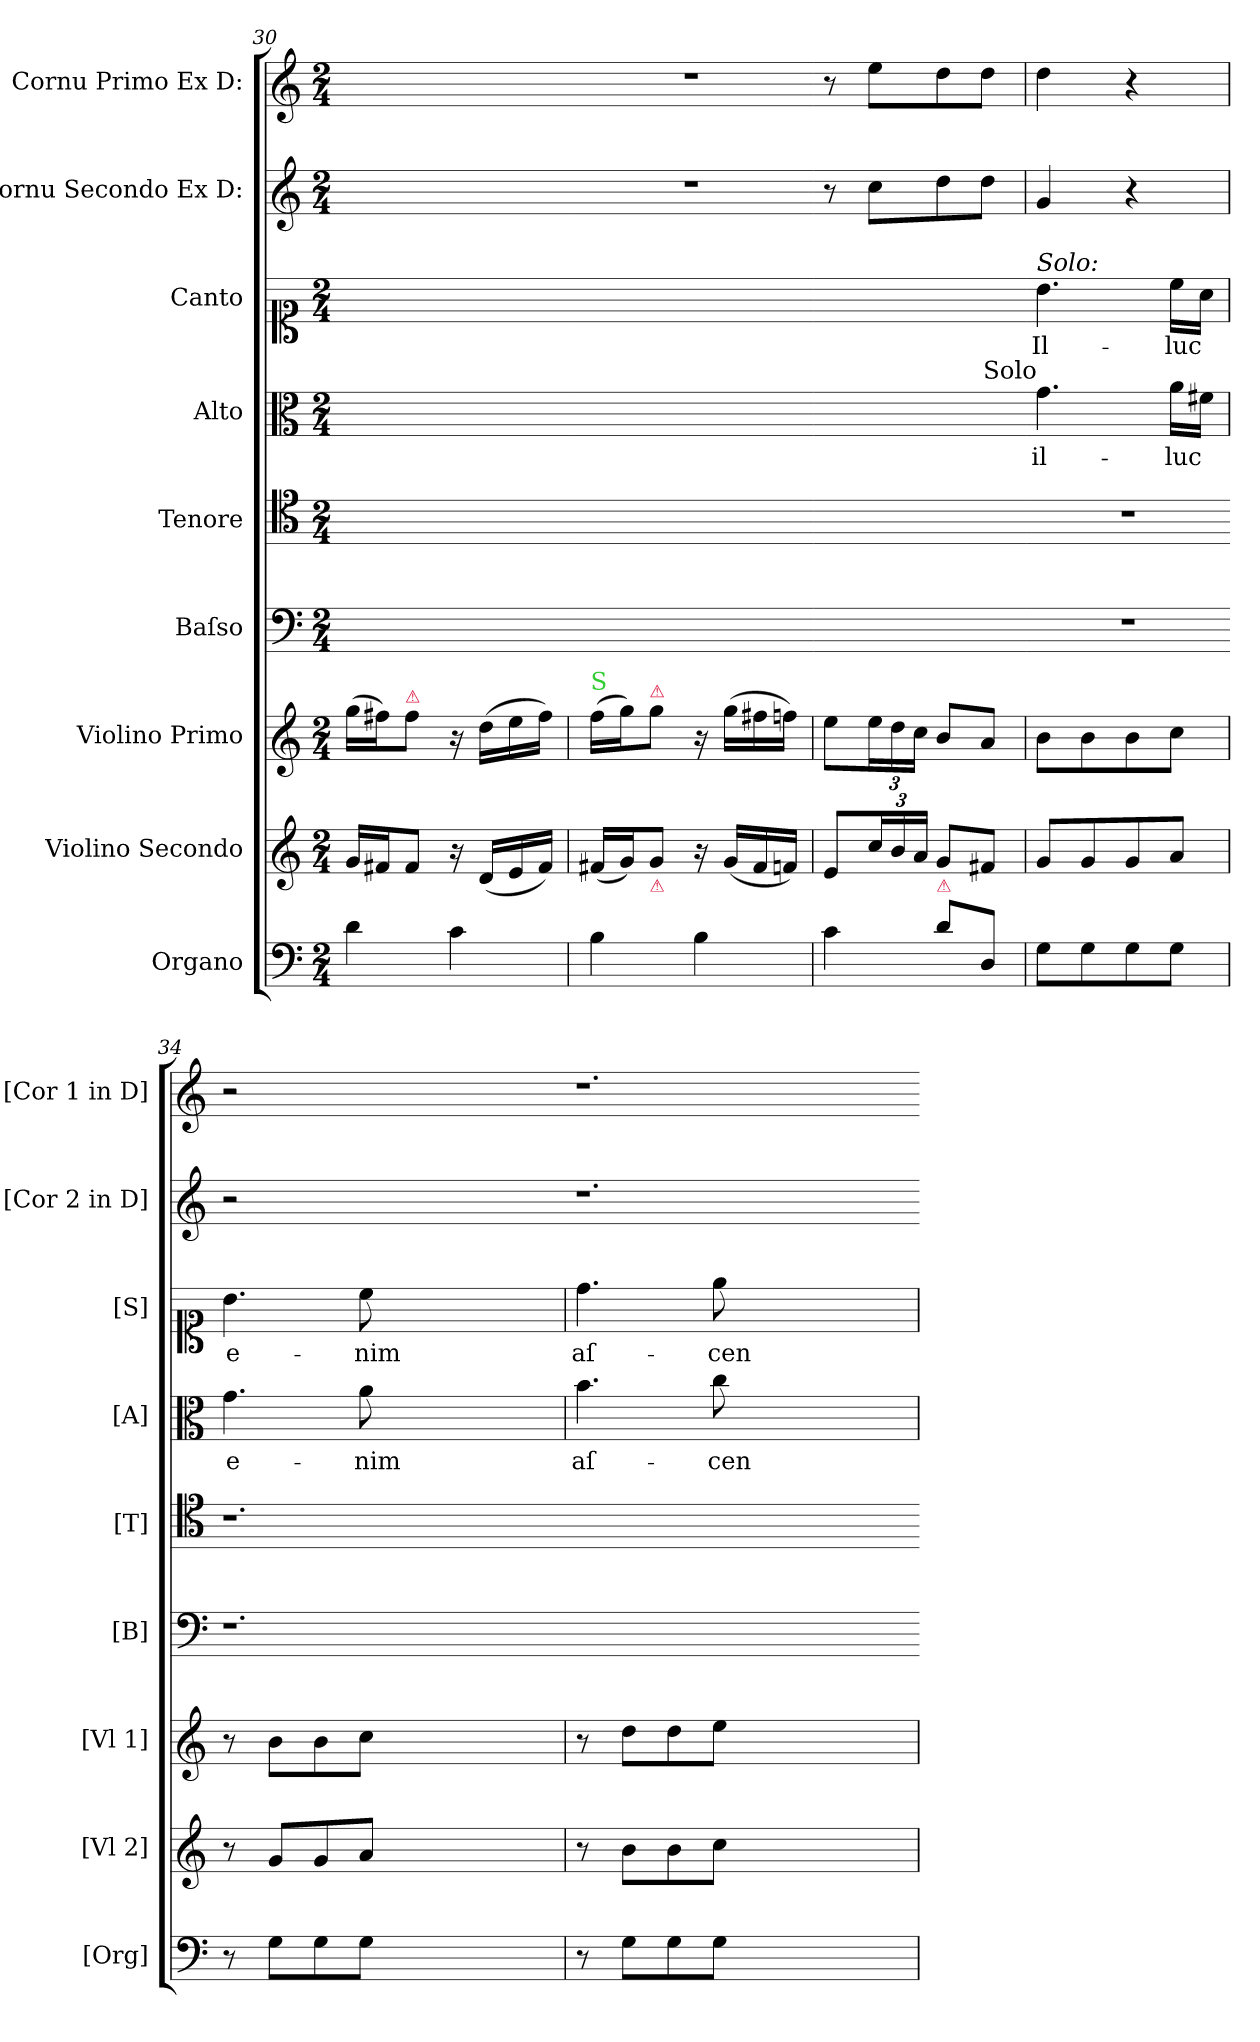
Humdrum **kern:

**kern	**dynam	**kern	**dynam	**kern	**dynam	**kern	**kern	**kern	**text	**kern	**text	**kern	**kern
*part9	*part9	*part8	*part8	*part7	*part7	*part6	*part5	*part4	*part4	*part3	*part3	*part2	*part1
*staff9	*staff9	*staff8	*staff8	*staff7	*staff7	*staff6	*staff5	*staff4	*staff4	*staff3	*staff3	*staff2	*staff1
*I"Organo	*	*I"Violino Secondo	*	*I"Violino Primo	*	*I"Baſso	*I"Tenore	*I"Alto	*	*I"Canto	*	*I"Cornu Secondo Ex D:	*I"Cornu Primo Ex D:
*I'[Org]	*	*I'[Vl 2]	*	*I'[Vl 1]	*	*I'[B]	*I'[T]	*I'[A]	*	*I'[S]	*	*I'[Cor 2 in D]	*I'[Cor 1 in D]
*clefF4	*	*clefG2	*	*clefG2	*	*clefF4	*clefC4	*clefC3	*	*clefC1	*	*clefG2	*clefG2
*k[]	*	*k[]	*	*k[]	*	*k[]	*k[]	*k[]	*	*k[]	*	*k[]	*k[]
*C:	*	*C:	*	*C:	*	*C:	*C:	*C:	*	*C:	*	*C:	*C:
*M2/4	*	*M2/4	*	*M2/4	*	*M2/4	*M2/4	*M2/4	*	*M2/4	*	*M2/4	*M2/4
=30	=30	=30	=30	=30	=30	=30	=30	=30	=30	=30	=30	=30	=30
4d\	.	16g/LL	.	(>16gg\LL	.	2ryy	2ryy	2ryy	.	2ryy	.	2ryy	2ryy
.	.	16f#X/J	.	16ff#X\J)	.	.	.	.	.	.	.	.	.
!	!	!	!	!LO:TX:a:color=crimson:t=⚠	!	!	!	!	!	!	!	!	!
.	.	8f#/J	.	8ff#\J	.	.	.	.	.	.	.	.	.
4c\	.	16r	.	16r	.	.	.	.	.	.	.	.	.
.	.	(16d/LL	.	(>16dd\LL	.	.	.	.	.	.	.	.	.
.	.	16e/	.	16ee\	.	.	.	.	.	.	.	.	.
.	.	16f#/JJ)	.	16ff#\JJ)	.	.	.	.	.	.	.	.	.
=31	=31-	=31	=31-	=31	=31-	=31-	=31-	=31-	=31-	=31-	=31-	=31-	=31-
!	!	!	!	!LO:TX:a:color=limegreen:t=S	!	!	!	!	!	!	!	!	!
4B\	.	(16f#X/LL	.	(>16ff\LL	.	2ryy	2ryy	2ryy	.	2ryy	.	2r	2r
.	.	16g/J)	.	16gg\J)	.	.	.	.	.	.	.	.	.
!	!	!	!	!LO:TX:a:color=crimson:t=⚠	!	!	!	!	!	!	!	!	!
!	!	!LO:TX:b:color=crimson:t=⚠	!	!	!	!	!	!	!	!	!	!	!
.	.	8g/J	.	8gg\J	.	.	.	.	.	.	.	.	.
4B\	.	16r	.	16r	.	.	.	.	.	.	.	.	.
.	.	(16g/LL	.	(>16gg\LL	.	.	.	.	.	.	.	.	.
.	.	16f#/	.	16ff#X\	.	.	.	.	.	.	.	.	.
.	.	16fn/JJ)	.	16ffn\JJ)	.	.	.	.	.	.	.	.	.
=32	=32	=32	=32	=32	=32	=32-	=32-	=32-	=32	=32-	=32	=32	=32
4c\	.	8e/L	.	8ee\L	.	2ryy	2ryy	2ryy	.	2ryy	.	8r	8r
.	.	24cc/L	.	24ee\L	.	.	.	.	.	.	.	8cc\L	8ee\L
.	.	24b/	.	24dd\	.	.	.	.	.	.	.	.	.
.	.	24a/JJ	.	24cc\JJ	.	.	.	.	.	.	.	.	.
!LO:TX:a:color=crimson:t=⚠	!	!	!	!	!	!	!	!	!	!	!	!	!
8d\L	.	8g/L	.	8b/L	.	.	.	.	.	.	.	8dd\	8dd\
8D/J	.	8f#X/J	.	8a/J	.	.	.	.	.	.	.	8dd\J	8dd\J
=33	=33	=33	=33	=33	=33	=33-	=33-	=33	=33	=33	=33	=33	=33
!	!	!	!	!	!	!	!	!	!	!LO:TX:a:i:t=Solo&colon;	!	!	!
!	!	!	!	!	!	!	!	!LO:TX:a:rj:t=Solo	!	!	!	!	!
!	!LO:DY:a:rj	!	!LO:DY:a:rj	!	!LO:DY:a:rj	!	!	!	!	!	!	!	!
8G\L	p&colon;	8g/L	p&colon;	8b\L	p&colon;	2r	2r	4.g\	il-	4.b\	Il-	4g/	4dd\
8G\	.	8g/	.	8b\	.	.	.	.	.	.	.	.	.
8G\	.	8g/	.	8b\	.	.	.	.	.	.	.	4r	4r
8G\J	.	8a/J	.	8cc\J	.	.	.	16a\LL	-luc	16cc\LL	-luc	.	.
.	.	.	.	.	.	.	.	16f#X\JJ	.	16a\JJ	.	.	.
=34	=34	=34	=34	=34	=34	=34-	=34-	=34	=34	=34	=34	=34	=34
8r	.	8r	.	8r	.	1.r	1.r	4.g\	e-	4.b\	e-	2r	2r
8G\L	.	8g/L	.	8b\L	.	.	.	.	.	.	.	.	.
8G\	.	8g/	.	8b\	.	.	.	.	.	.	.	.	.
8G\J	.	8a/J	.	8cc\J	.	.	.	8a\	-nim	8cc\	-nim	.	.
1ryy	.	1ryy	.	1ryy	.	.	.	1ryy	.	1ryy	.	1ryy	1ryy
=35	=35-	=35	=35-	=35	=35-	=35-	=35-	=35	=35-	=35	=35-	=35-	=35-
8r	.	8r	.	8r	.	1.ryy	1.ryy	4.b\	aſ-	4.dd\	aſ-	1.r	1.r
8G\L	.	8b\L	.	8dd\L	.	.	.	.	.	.	.	.	.
8G\	.	8b\	.	8dd\	.	.	.	.	.	.	.	.	.
8G\J	.	8cc\J	.	8ee\J	.	.	.	8cc\	-cen-	8ee\	-cen-	.	.
1ryy	.	1ryy	.	1ryy	.	.	.	1ryy	.	1ryy	.	.	.
=	=-	=	=-	=	=-	=-	=-	=	=-	=	=-	=-	=-
*-	*-	*-	*-	*-	*-	*-	*-	*-	*-	*-	*-	*-	*-
